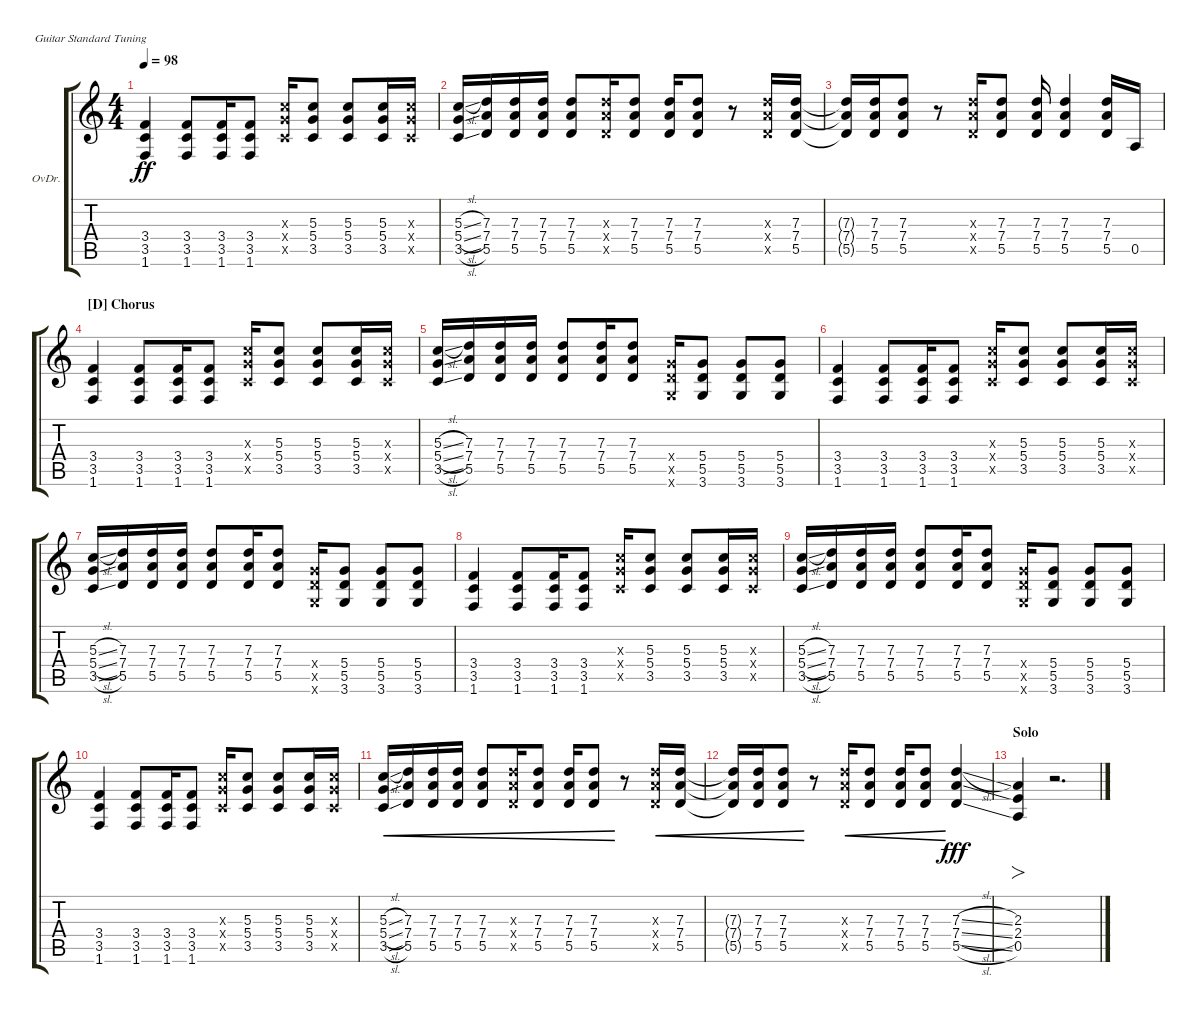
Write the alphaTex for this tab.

\defaultSystemsLayout 4
\bracketExtendMode groupsimilarinstruments
\firstSystemTrackNameOrientation horizontal
\otherSystemsTrackNameOrientation horizontal
\track ("Overdriven Guitar (John Frucsiante)" "OvDr.") {instrument overdrivenguitar}
\staff {score tabs}
\tuning (E4 B3 G3 D3 A2 E2)
\ts (4 4)
\tempo 98
\clef g2
\scale
0.333333
\ks c
(1.6 3.5 3.4).4{dy ff} (3.4 3.5 1.6).8 (1.6 3.5 3.4).16 (3.4 3.5 1.6).8 (3.5{x} 5.4{x} 5.3{x}).16 (3.5 5.4 5.3).8 (3.5 5.4 5.3).8 (3.5 5.4 5.3).16 (3.5{x} 5.4{x} 5.3{x}).16 |
\scale
0.333333 (3.5{sl} 5.4{sl} 5.3{sl}).16 (5.5 7.4 7.3).16 (5.5 7.4 7.3).16 (7.3 7.4 5.5).16 (5.5 7.4 7.3).8 (7.3{x} 7.4{x} 5.5{x}).16 (5.5 7.4 7.3).8 (5.5 7.4 7.3).16 (7.3 7.4 5.5).8 r.8 (7.3{x} 7.4{x} 5.5{x}).16 (5.5 7.4 7.3).16 |
\scale
0.333333 (5.5{t} 7.4{t} 7.3{t}).16 (5.5 7.4 7.3).16 (7.3 7.4 5.5).8 r.8 (7.3{x} 7.4{x} 5.5{x}).16 (5.5 7.4 7.3).8 (5.5 7.4 7.3).16 (7.3 7.4 5.5).4 (5.5 7.4 7.3).16 0.5.16 |
\section ("D" "Chorus")
\scale
0.333333 (1.6 3.5 3.4).4 (3.4 3.5 1.6).8 (1.6 3.5 3.4).16 (3.4 3.5 1.6).8 (3.5{x} 5.4{x} 5.3{x}).16 (3.5 5.4 5.3).8 (3.5 5.4 5.3).8 (3.5 5.4 5.3).16 (3.5{x} 5.4{x} 5.3{x}).16 |
\scale
0.333333 (3.5{sl} 5.4{sl} 5.3{sl}).16 (5.5 7.4 7.3).16 (5.5 7.4 7.3).16 (7.3 7.4 5.5).16 (5.5 7.4 7.3).8 (7.3 7.4 5.5).16 (5.5 7.4 7.3).8 (3.6{x} 5.5{x} 5.4{x}).16 (3.6 5.5 5.4).8 (3.6 5.5 5.4).8 (3.6 5.5 5.4).8 |
\scale
0.333333 (1.6 3.5 3.4).4 (3.4 3.5 1.6).8 (1.6 3.5 3.4).16 (3.4 3.5 1.6).8 (3.5{x} 5.4{x} 5.3{x}).16 (3.5 5.4 5.3).8 (3.5 5.4 5.3).8 (3.5 5.4 5.3).16 (3.5{x} 5.4{x} 5.3{x}).16 |
\scale
0.333333 (3.5{sl} 5.4{sl} 5.3{sl}).16 (5.5 7.4 7.3).16 (5.5 7.4 7.3).16 (7.3 7.4 5.5).16 (5.5 7.4 7.3).8 (7.3 7.4 5.5).16 (5.5 7.4 7.3).8 (3.6{x} 5.5{x} 5.4{x}).16 (3.6 5.5 5.4).8 (3.6 5.5 5.4).8 (3.6 5.5 5.4).8 |
\scale
0.333333 (1.6 3.5 3.4).4 (3.4 3.5 1.6).8 (1.6 3.5 3.4).16 (3.4 3.5 1.6).8 (3.5{x} 5.4{x} 5.3{x}).16 (3.5 5.4 5.3).8 (3.5 5.4 5.3).8 (3.5 5.4 5.3).16 (3.5{x} 5.4{x} 5.3{x}).16 |
\scale
0.333333 (3.5{sl} 5.4{sl} 5.3{sl}).16 (5.5 7.4 7.3).16 (5.5 7.4 7.3).16 (7.3 7.4 5.5).16 (5.5 7.4 7.3).8 (7.3 7.4 5.5).16 (5.5 7.4 7.3).8 (3.6{x} 5.5{x} 5.4{x}).16 (3.6 5.5 5.4).8 (3.6 5.5 5.4).8 (3.6 5.5 5.4).8 |
\scale
0.333333 (1.6 3.5 3.4).4 (3.4 3.5 1.6).8 (1.6 3.5 3.4).16 (3.4 3.5 1.6).8 (3.5{x} 5.4{x} 5.3{x}).16 (3.5 5.4 5.3).8 (3.5 5.4 5.3).8 (3.5 5.4 5.3).16 (3.5{x} 5.4{x} 5.3{x}).16 |
\scale
0.333333 (3.5{sl} 5.4{sl} 5.3{sl}).16{cre} (5.5 7.4 7.3).16{cre} (5.5 7.4 7.3).16{cre} (7.3 7.4 5.5).16{cre} (5.5 7.4 7.3).8{cre} (7.3{x} 7.4{x} 5.5{x}).16{cre} (5.5 7.4 7.3).8{cre} (5.5 7.4 7.3).16{cre} (7.3 7.4 5.5).8{cre} r.8 (7.3{x} 7.4{x} 5.5{x}).16{cre} (5.5 7.4 7.3).16{cre} |
\scale
0.333333 (5.5{t} 7.4{t} 7.3{t}).16{cre} (5.5 7.4 7.3).16{cre} (7.3 7.4 5.5).8{cre} r.8 (7.3{x} 7.4{x} 5.5{x}).16{cre} (5.5 7.4 7.3).8{cre} (5.5 7.4 7.3).16{cre} (7.3 7.4 5.5).8{cre} (5.5{sl} 7.4{sl} 7.3{sl}).4{dy fff} |
\section ("" "Solo")
\scale
0.333333 (0.5 2.4 2.3).4{fo} r.2{d} |
\scale
0.333333 |
\scale
0.333333 |
\scale
0.333333
